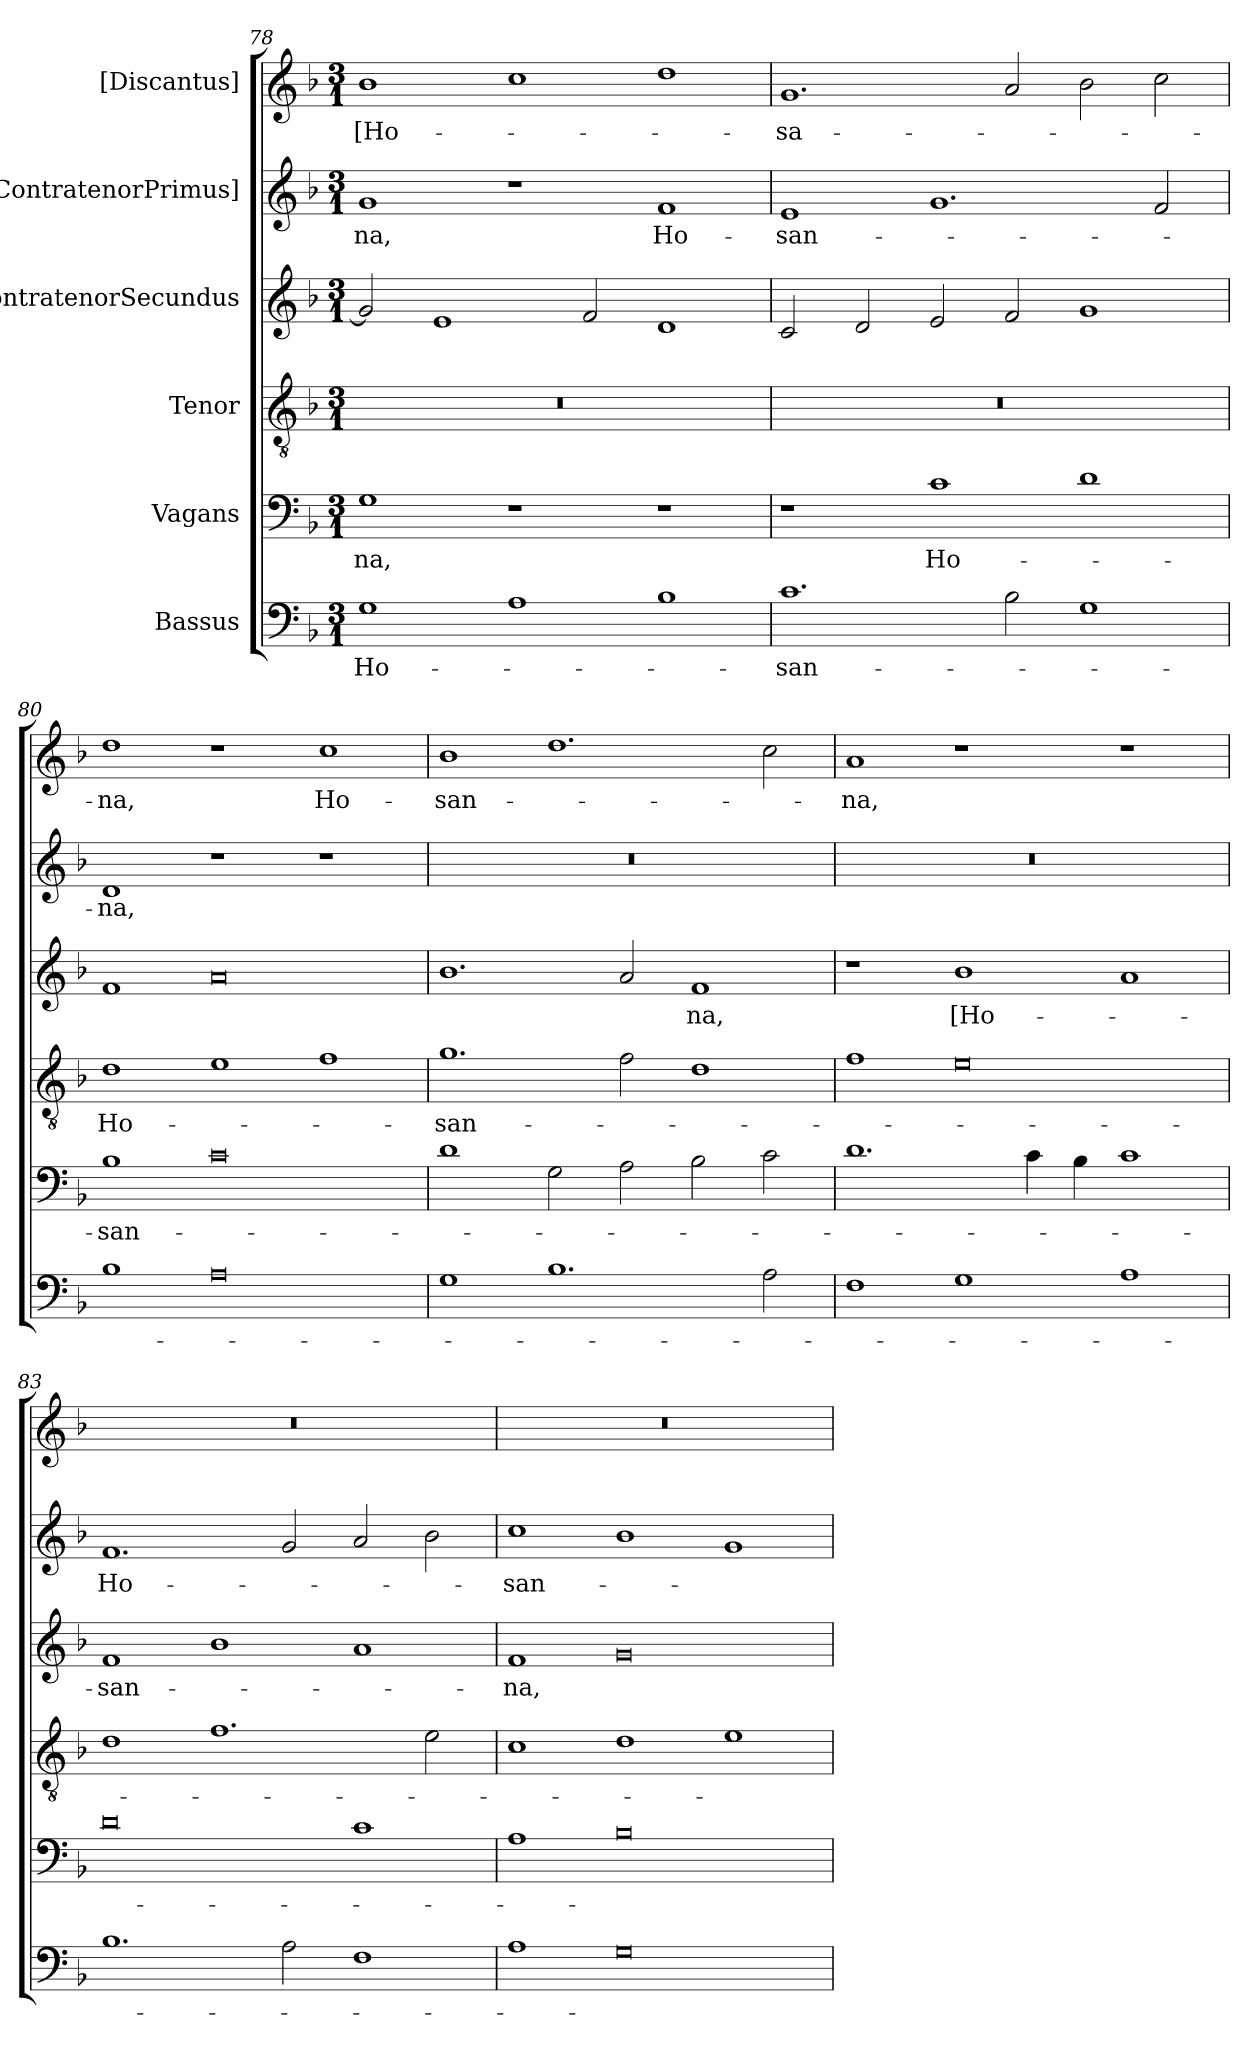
**kern	**text	**kern	**text	**kern	**text	**kern	**text	**kern	**text	**kern	**text
*part6	*part6	*part5	*part5	*part4	*part4	*part3	*part3	*part2	*part2	*part1	*part1
*staff6	*staff6	*staff5	*staff5	*staff4	*staff4	*staff3	*staff3	*staff2	*staff2	*staff1	*staff1
*I"Bassus	*	*I"Vagans	*	*I"Tenor	*	*I"ContratenorSecundus	*	*I"[ContratenorPrimus]	*	*I"[Discantus]	*
*clefF4	*	*clefF4	*	*clefGv2	*	*clefG2	*	*clefG2	*	*clefG2	*
*k[b-]	*	*k[b-]	*	*k[b-]	*	*k[b-]	*	*k[b-]	*	*k[b-]	*
*M3/1	*	*M3/1	*	*M3/1	*	*M3/1	*	*M3/1	*	*M3/1	*
=78	=78	=78	=78	=78	=78	=78	=78	=78	=78	=78	=78
1G\	Ho-	1G\	-na,	0.r	.	2g/]	.	1g/	-na,	1b-\	[Ho-
.	.	.	.	.	.	1e/	.	.	.	.	.
1A\	.	1r	.	.	.	.	.	1r	.	1cc\	.
.	.	.	.	.	.	2f/	.	.	.	.	.
1B-\	.	1r	.	.	.	1d/	.	1f/	Ho-	1dd\	.
=79	=79	=79	=79	=79	=79	=79	=79	=79	=79	=79	=79
1.c\	-san-	1r	.	0.r	.	2c/	.	1e/	-san-	1.g/	-sa-
.	.	.	.	.	.	2d/	.	.	.	.	.
.	.	1c\	Ho-	.	.	2e/	.	1.g/	.	.	.
2B-\	.	.	.	.	.	2f/	.	.	.	2a/	.
1G\	.	1d\	.	.	.	1g/	.	.	.	2b-\	.
.	.	.	.	.	.	.	.	2f/	.	2cc\	.
=80	=80	=80	=80	=80	=80	=80	=80	=80	=80	=80	=80
1B-\	.	1B-\	-san-	1d\	Ho-	1f/	.	1d/	-na,	1dd\	-na,
0A\	.	0c\	.	1e\	.	0a/	.	1r	.	1r	.
.	.	.	.	1f\	.	.	.	1r	.	1cc\	Ho-
=81	=81	=81	=81	=81	=81	=81	=81	=81	=81	=81	=81
1G\	.	1d\	.	1.g\	-san-	1.b-\	.	0.r	.	1b-\	-san-
1.B-\	.	2G\	.	.	.	.	.	.	.	1.dd\	.
.	.	2A\	.	2f\	.	2a/	.	.	.	.	.
.	.	2B-\	.	1d\	.	1f/	-na,	.	.	.	.
2A\	.	2c\	.	.	.	.	.	.	.	2cc\	.
=82	=82	=82	=82	=82	=82	=82	=82	=82	=82	=82	=82
1F\	.	1.d\	.	1f\	.	1r	.	0.r	.	1a/	-na,
1G\	.	.	.	0e\	.	1b-\	[Ho-	.	.	1r	.
.	.	4c\	.	.	.	.	.	.	.	.	.
.	.	4B-\	.	.	.	.	.	.	.	.	.
1A\	.	1c\	.	.	.	1a/	.	.	.	1r	.
=83	=83	=83	=83	=83	=83	=83	=83	=83	=83	=83	=83
1.B-\	.	0d\	.	1d\	.	1f/	-san-	1.f/	Ho-	0.r	.
.	.	.	.	1.f\	.	1b-\	.	.	.	.	.
2A\	.	.	.	.	.	.	.	2g/	.	.	.
1F\	.	1c\	.	.	.	1a/	.	2a/	.	.	.
.	.	.	.	2e\	.	.	.	2b-\	.	.	.
=84	=84	=84	=84	=84	=84	=84	=84	=84	=84	=84	=84
1A\	.	1A\	.	1c\	.	1f/	-na,	1cc\	-san-	0.r	.
0G\	.	0B-\	.	1d\	.	0g/	.	1b-\	.	.	.
.	.	.	.	1e\	.	.	.	1g/	.	.	.
=	=	=	=	=	=	=	=	=	=	=	=
*-	*-	*-	*-	*-	*-	*-	*-	*-	*-	*-	*-
